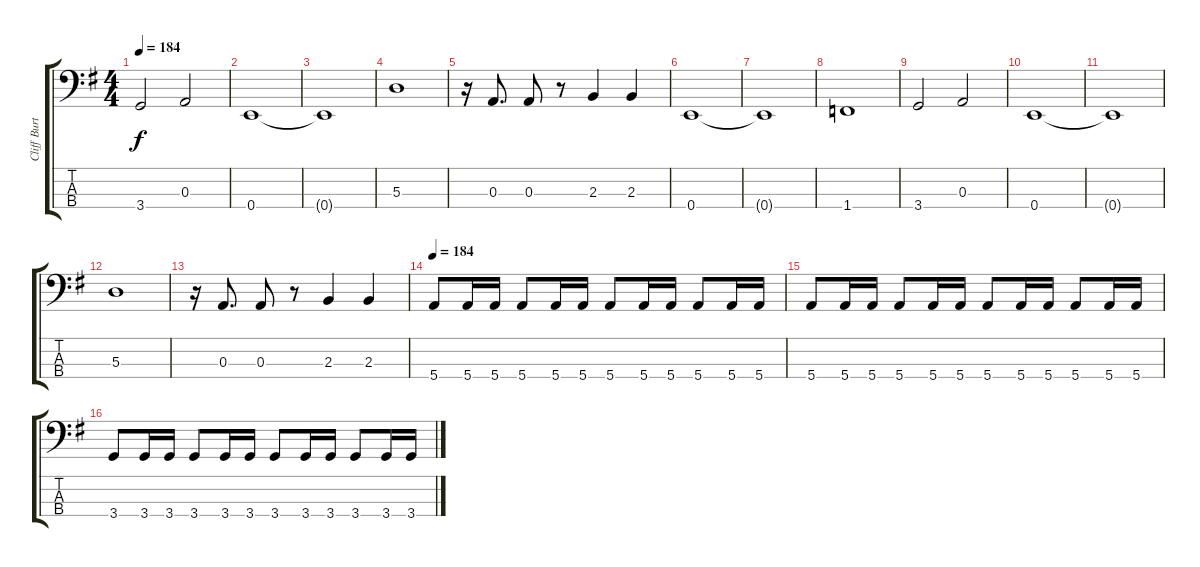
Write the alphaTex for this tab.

\track ("Cliff Burton" "Cliff Burt") {instrument electricbassfinger}
\staff {score tabs}
\tuning (G2 D2 A1 E1) {hide}
\ts (4 4)
\tempo 184
\clef f4
\ks eminor
3.4.2{dy f} 0.3.2 |
0.4.1 |
0.4{t}.1 |
5.3.1 |
r.16 0.3.8{d} 0.3.8 r.8 2.3.4 2.3.4 |
0.4.1 |
0.4{t}.1 |
1.4.1 |
3.4.2 0.3.2 |
0.4.1 |
0.4{t}.1 |
5.3.1 |
r.16 0.3.8{d} 0.3.8 r.8 2.3.4 2.3.4 |
\tempo 184
5.4.8 5.4.16 5.4.16 5.4.8 5.4.16 5.4.16 5.4.8 5.4.16 5.4.16 5.4.8 5.4.16 5.4.16 |
5.4.8 5.4.16 5.4.16 5.4.8 5.4.16 5.4.16 5.4.8 5.4.16 5.4.16 5.4.8 5.4.16 5.4.16 |
3.4.8 3.4.16 3.4.16 3.4.8 3.4.16 3.4.16 3.4.8 3.4.16 3.4.16 3.4.8 3.4.16 3.4.16
